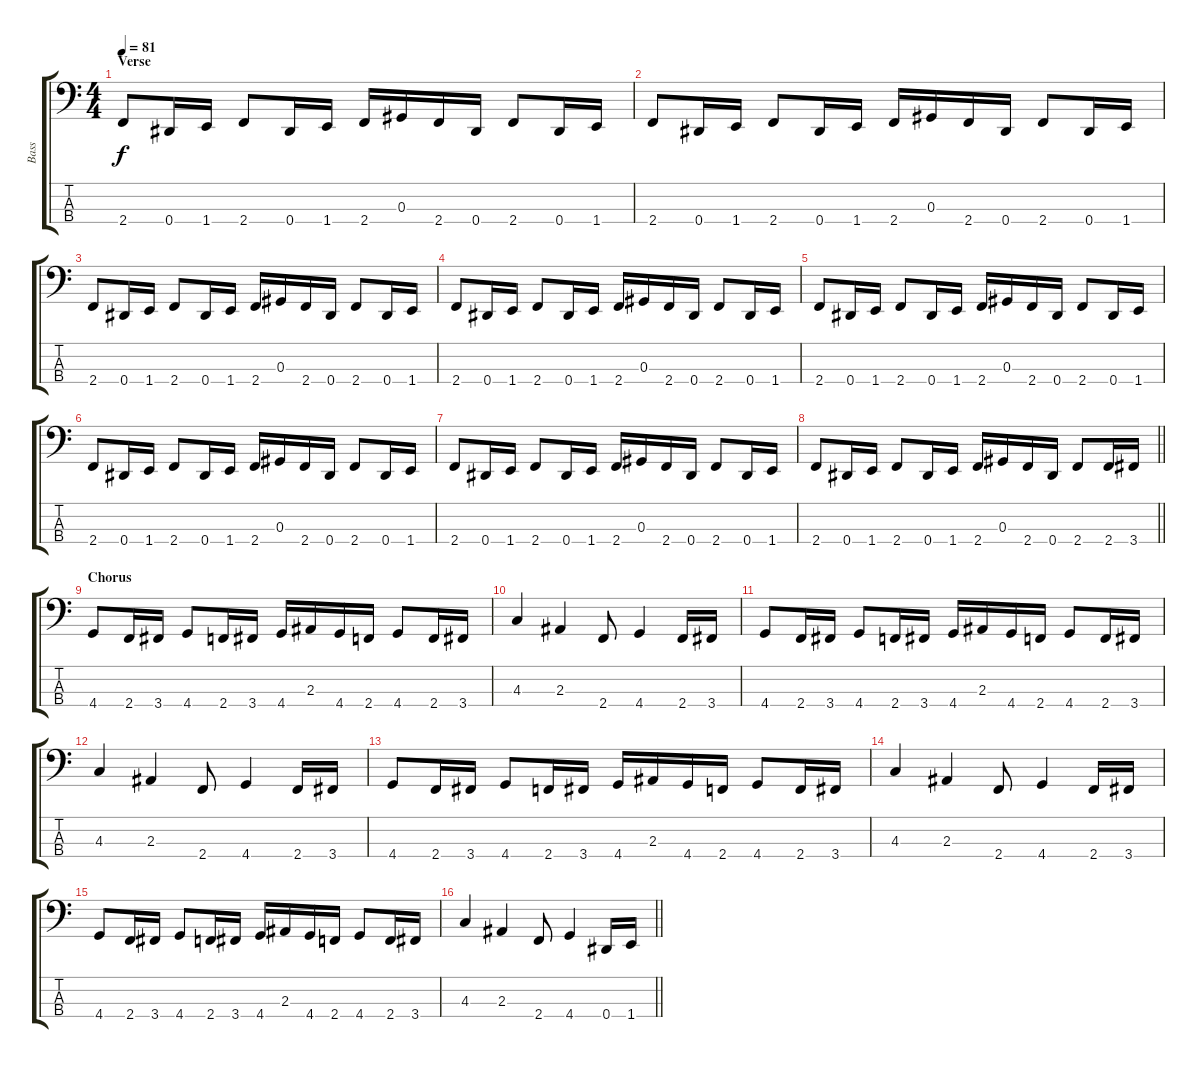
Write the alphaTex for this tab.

\track ("Bass" "Bass") {instrument electricbassfinger}
\staff {score tabs}
\tuning (Gb2 Db2 Ab1 Eb1) {hide}
\ts (4 4)
\section ("" "Verse")
\tempo 81
\clef f4
\ks c
2.4.8{dy f} 0.4.16 1.4.16 2.4.8 0.4.16 1.4.16 2.4.16 0.3.16 2.4.16 0.4.16 2.4.8 0.4.16 1.4.16 |
2.4.8 0.4.16 1.4.16 2.4.8 0.4.16 1.4.16 2.4.16 0.3.16 2.4.16 0.4.16 2.4.8 0.4.16 1.4.16 |
2.4.8 0.4.16 1.4.16 2.4.8 0.4.16 1.4.16 2.4.16 0.3.16 2.4.16 0.4.16 2.4.8 0.4.16 1.4.16 |
2.4.8 0.4.16 1.4.16 2.4.8 0.4.16 1.4.16 2.4.16 0.3.16 2.4.16 0.4.16 2.4.8 0.4.16 1.4.16 |
2.4.8 0.4.16 1.4.16 2.4.8 0.4.16 1.4.16 2.4.16 0.3.16 2.4.16 0.4.16 2.4.8 0.4.16 1.4.16 |
2.4.8 0.4.16 1.4.16 2.4.8 0.4.16 1.4.16 2.4.16 0.3.16 2.4.16 0.4.16 2.4.8 0.4.16 1.4.16 |
2.4.8 0.4.16 1.4.16 2.4.8 0.4.16 1.4.16 2.4.16 0.3.16 2.4.16 0.4.16 2.4.8 0.4.16 1.4.16 |
\barLineRight lightlight
2.4.8 0.4.16 1.4.16 2.4.8 0.4.16 1.4.16 2.4.16 0.3.16 2.4.16 0.4.16 2.4.8 2.4.16 3.4.16 |
\section ("" "Chorus")
4.4.8 2.4.16 3.4.16 4.4.8 2.4.16 3.4.16 4.4.16 2.3.16 4.4.16 2.4.16 4.4.8 2.4.16 3.4.16 |
4.3.4 2.3.4 2.4.8 4.4.4 2.4.16 3.4.16 |
4.4.8 2.4.16 3.4.16 4.4.8 2.4.16 3.4.16 4.4.16 2.3.16 4.4.16 2.4.16 4.4.8 2.4.16 3.4.16 |
4.3.4 2.3.4 2.4.8 4.4.4 2.4.16 3.4.16 |
4.4.8 2.4.16 3.4.16 4.4.8 2.4.16 3.4.16 4.4.16 2.3.16 4.4.16 2.4.16 4.4.8 2.4.16 3.4.16 |
4.3.4 2.3.4 2.4.8 4.4.4 2.4.16 3.4.16 |
4.4.8 2.4.16 3.4.16 4.4.8 2.4.16 3.4.16 4.4.16 2.3.16 4.4.16 2.4.16 4.4.8 2.4.16 3.4.16 |
\barLineRight lightlight
4.3.4 2.3.4 2.4.8 4.4.4 0.4.16 1.4.16
